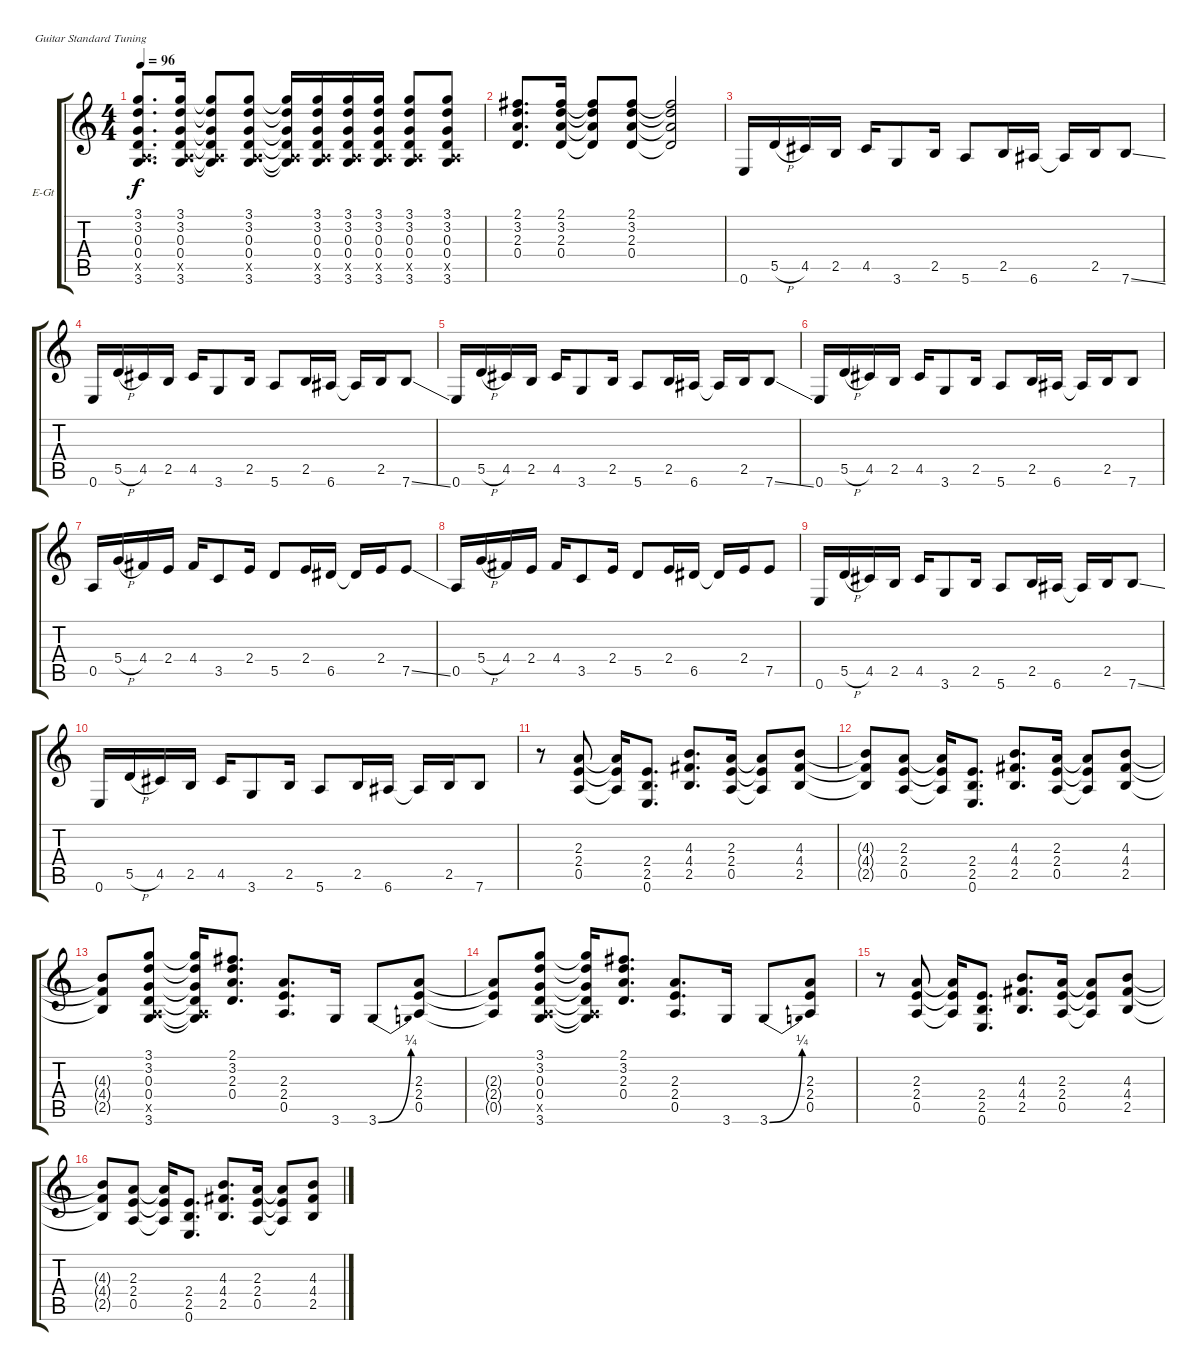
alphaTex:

\bracketExtendMode groupsimilarinstruments
\firstSystemTrackNameOrientation horizontal
\otherSystemsTrackNameOrientation horizontal
\track ("Rhythm Guitar" "E-Gt") {instrument overdrivenguitar}
\staff {score tabs}
\tuning (E4 B3 G3 D3 A2 E2)
\ts (4 4)
\tempo 96
\clef g2
\ks c
(3.1 3.2 0.3 0.4 0.5{x} 3.6).8{d dy f} (3.1 3.2 0.3 0.4 0.5{x} 3.6).16 (3.1{t} 3.2{t} 0.3{t} 0.4{t} 0.5{x t} 3.6{t}).8 (3.1 3.2 0.3 0.4 0.5{x} 3.6).8 (3.1{t} 3.2{t} 0.3{t} 0.4{t} 0.5{x t} 3.6{t}).16 (3.1 3.2 0.3 0.4 0.5{x} 3.6).16 (3.1 3.2 0.3 0.4 0.5{x} 3.6).16 (3.1 3.2 0.3 0.4 0.5{x} 3.6).16 (3.1 3.2 0.3 0.4 0.5{x} 3.6).8 (3.1 3.2 0.3 0.4 0.5{x} 3.6).8 |
(2.1 3.2 2.3 0.4).8{d} (2.1 3.2 2.3 0.4).16 (2.1{t} 3.2{t} 2.3{t} 0.4{t}).8 (2.1 3.2 2.3 0.4).8 (2.1{t} 3.2{t} 2.3{t} 0.4{t}).2 |
0.6.16 5.5{h}.16 4.5.16 2.5.16 4.5.16 3.6.8 2.5.16 5.6.8 2.5.16 6.6.16 6.6{t}.16 2.5.16 7.6{ss}.8 |
0.6.16 5.5{h}.16 4.5.16 2.5.16 4.5.16 3.6.8 2.5.16 5.6.8 2.5.16 6.6.16 6.6{t}.16 2.5.16 7.6{ss}.8 |
0.6.16 5.5{h}.16 4.5.16 2.5.16 4.5.16 3.6.8 2.5.16 5.6.8 2.5.16 6.6.16 6.6{t}.16 2.5.16 7.6{ss}.8 |
0.6.16 5.5{h}.16 4.5.16 2.5.16 4.5.16 3.6.8 2.5.16 5.6.8 2.5.16 6.6.16 6.6{t}.16 2.5.16 7.6.8 |
0.5.16 5.4{h}.16 4.4.16 2.4.16 4.4.16 3.5.8 2.4.16 5.5.8 2.4.16 6.5.16 6.5{t}.16 2.4.16 7.5{ss}.8 |
0.5.16 5.4{h}.16 4.4.16 2.4.16 4.4.16 3.5.8 2.4.16 5.5.8 2.4.16 6.5.16 6.5{t}.16 2.4.16 7.5.8 |
0.6.16 5.5{h}.16 4.5.16 2.5.16 4.5.16 3.6.8 2.5.16 5.6.8 2.5.16 6.6.16 6.6{t}.16 2.5.16 7.6{ss}.8 |
0.6.16 5.5{h}.16 4.5.16 2.5.16 4.5.16 3.6.8 2.5.16 5.6.8 2.5.16 6.6.16 6.6{t}.16 2.5.16 7.6.8 |
r.8 (2.3 2.4 0.5).8 (2.3{t} 2.4{t} 0.5{t}).16 (2.4 2.5 0.6).8{d} (4.3 4.4 2.5).8{d} (2.3 2.4 0.5).16 (2.3{t} 2.4{t} 0.5{t}).8 (4.3 4.4 2.5).8 |
(4.3{t} 4.4{t} 2.5{t}).8 (2.3 2.4 0.5).8 (2.3{t} 2.4{t} 0.5{t}).16 (2.4 2.5 0.6).8{d} (4.3 4.4 2.5).8{d} (2.3 2.4 0.5).16 (2.3{t} 2.4{t} 0.5{t}).8 (4.3 4.4 2.5).8 |
(4.3{t} 4.4{t} 2.5{t}).8 (3.1 3.2 0.3 0.4 0.5{x} 3.6).8 (3.1{t} 3.2{t} 0.3{t} 0.4{t} 0.5{x t} 3.6{t}).16 (2.1 3.2 2.3 0.4).8{d} (2.3 2.4 0.5).8{d} 3.6.16 3.6{be (bend 0 0 60 1)}.8 (2.3 2.4 0.5).8 |
(2.3{t} 2.4{t} 0.5{t}).8 (3.1 3.2 0.3 0.4 0.5{x} 3.6).8 (3.1{t} 3.2{t} 0.3{t} 0.4{t} 0.5{x t} 3.6{t}).16 (2.1 3.2 2.3 0.4).8{d} (2.3 2.4 0.5).8{d} 3.6.16 3.6{be (bend 0 0 60 1)}.8 (2.3 2.4 0.5).8 |
r.8 (2.3 2.4 0.5).8 (2.3{t} 2.4{t} 0.5{t}).16 (2.4 2.5 0.6).8{d} (4.3 4.4 2.5).8{d} (2.3 2.4 0.5).16 (2.3{t} 2.4{t} 0.5{t}).8 (4.3 4.4 2.5).8 |
(4.3{t} 4.4{t} 2.5{t}).8 (2.3 2.4 0.5).8 (2.3{t} 2.4{t} 0.5{t}).16 (2.4 2.5 0.6).8{d} (4.3 4.4 2.5).8{d} (2.3 2.4 0.5).16 (2.3{t} 2.4{t} 0.5{t}).8 (4.3 4.4 2.5).8
